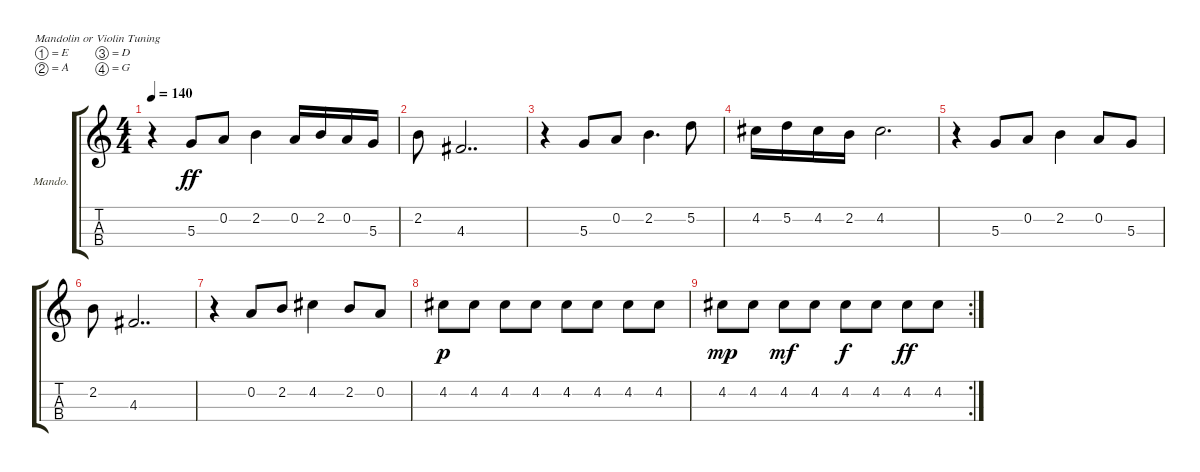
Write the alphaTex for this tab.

\defaultSystemsLayout 4
\bracketExtendMode groupsimilarinstruments
\firstSystemTrackNameOrientation horizontal
\otherSystemsTrackNameOrientation horizontal
\track ("Mandolin" "Mando.") {instrument acousticguitarsteel}
\staff {score tabs}
\tuning (E5 A4 D4 G3)
\displaytranspose 0
\ts (4 4)
\tempo 140
\clef g2
\scale
0.39527
\ks c
r.4{dy ff} 5.3.8 0.2.8 2.2.4 0.2.16 2.2.16 0.2.16 5.3.16 |
\scale
0.209459 2.2.8 4.3.2{dd} |
\scale
0.333333 r.4 5.3.8 0.2.8 2.2.4{d} 5.2.8 |
\scale
0.333333 4.2.16 5.2.16 4.2.16 2.2.16 4.2.2{d} |
\scale
0.333333 r.4 5.3.8 0.2.8 2.2.4 0.2.8 5.3.8 |
2.2.8 4.3.2{dd} |
r.4 0.2.8 2.2.8 4.2.4 2.2.8 0.2.8 |
4.2.8{dy p} 4.2.8 4.2.8 4.2.8 4.2.8 4.2.8 4.2.8 4.2.8 |
\rc 2
4.2.8{dy mp} 4.2.8 4.2.8{dy mf} 4.2.8 4.2.8{dy f} 4.2.8 4.2.8{dy ff} 4.2.8
